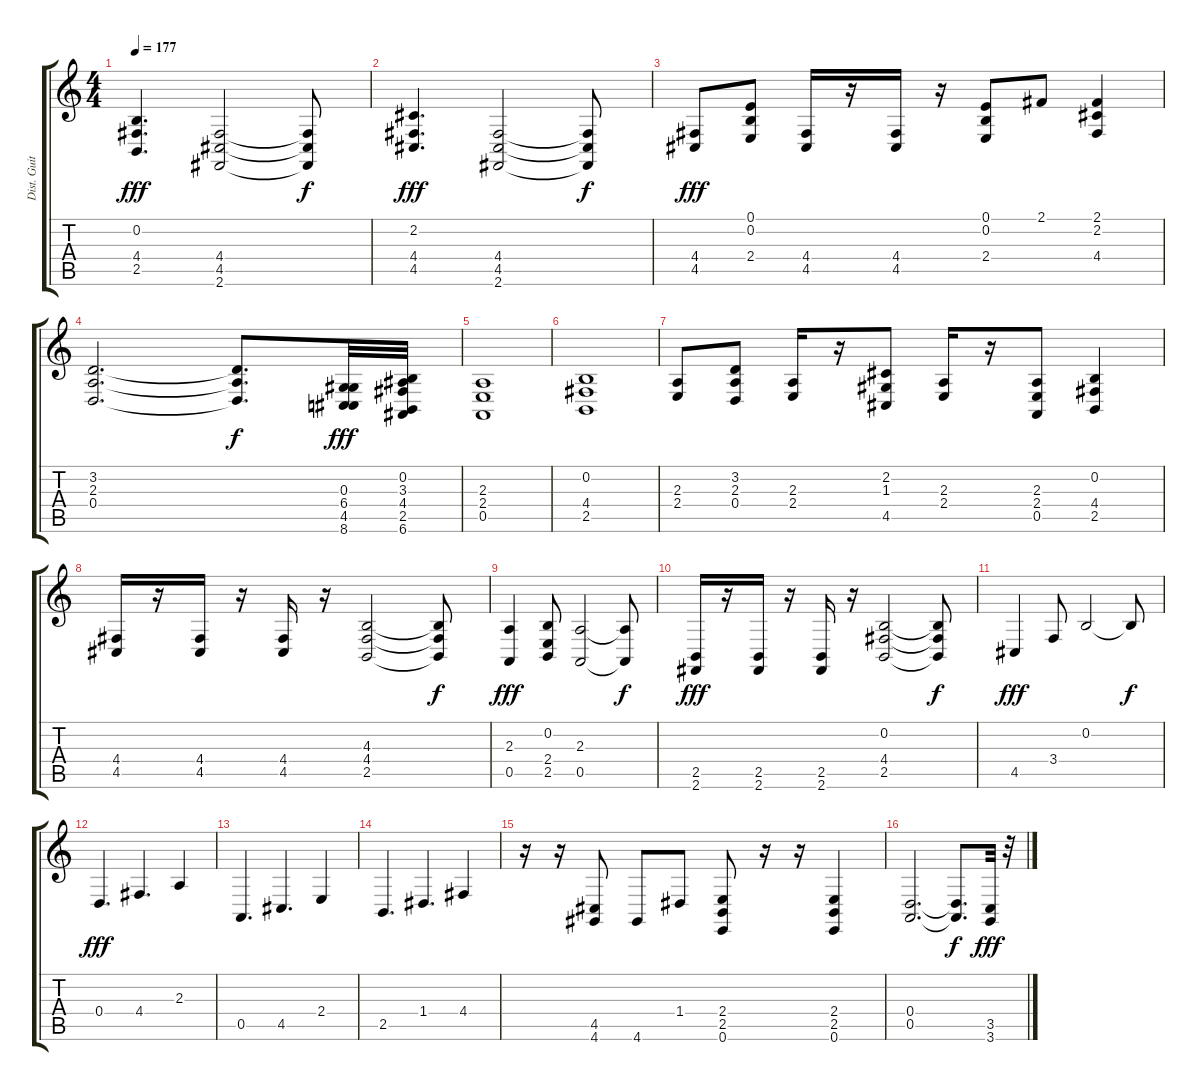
\track ("Dist. Guitar 2" "Dist. Guit") {instrument lead2sawtooth}
\staff {score tabs}
\tuning (E4 B3 G3 D3 A2 E2) {hide}
\ts (4 4)
\tempo 177
\clef g2
\ks c
(0.2 4.4 2.5).4{d dy fff} (4.4 4.5 2.6).2 (4.4{t} 4.5{t} 2.6{t}).8{dy f} |
(2.2 4.4 4.5).4{d dy fff} (4.4 4.5 2.6).2 (4.4{t} 4.5{t} 2.6{t}).8{dy f} |
(4.4 4.5).8{dy fff} (0.1 0.2 2.4).8 (4.4 4.5).16 r.16 (4.4 4.5).16 r.16 (0.1 0.2 2.4).8 2.1.8 (2.1 2.2 4.4).4 |
(3.2 2.3 0.4).2{d} (3.2{t} 2.3{t} 0.4{t}).8{d dy f} (0.3 6.4 4.5 8.6).32{dy fff} (0.2 3.3 4.4 2.5 6.6).32 |
(2.3 2.4 0.5).1 |
(0.2 4.4 2.5).1 |
(2.3 2.4).8 (3.2 2.3 0.4).8 (2.3 2.4).16 r.16 (2.2 1.3 4.5).8 (2.3 2.4).16 r.16 (2.3 2.4 0.5).8 (0.2 4.4 2.5).4 |
(4.4 4.5).16 r.16 (4.4 4.5).16 r.16 (4.4 4.5).16 r.16 (4.3 4.4 2.5).2 (4.3{t} 4.4{t} 2.5{t}).8{dy f} |
(2.3 0.5).4{dy fff} (0.2 2.4 2.5).8 (2.3 0.5).2 (2.3{t} 0.5{t}).8{dy f} |
(2.5 2.6).16{dy fff} r.16 (2.5 2.6).16 r.16 (2.5 2.6).16 r.16 (0.2 4.4 2.5).2 (0.2{t} 4.4{t} 2.5{t}).8{dy f} |
4.5.4{dy fff} 3.4.8 0.2.2 0.2{t}.8{dy f} |
0.4.4{d dy fff} 4.4.4{d} 2.3.4 |
0.5.4{d} 4.5.4{d} 2.4.4 |
2.5.4{d} 1.4.4{d} 4.4.4 |
r.16 r.16 (4.5 4.6).8 4.6.8 1.4.8 (2.4 2.5 0.6).8 r.16 r.16 (2.4 2.5 0.6).4 |
(0.4 0.5).2{d} (0.4{t} 0.5{t}).8{d dy f} (3.5 3.6).32{dy fff} r.32
